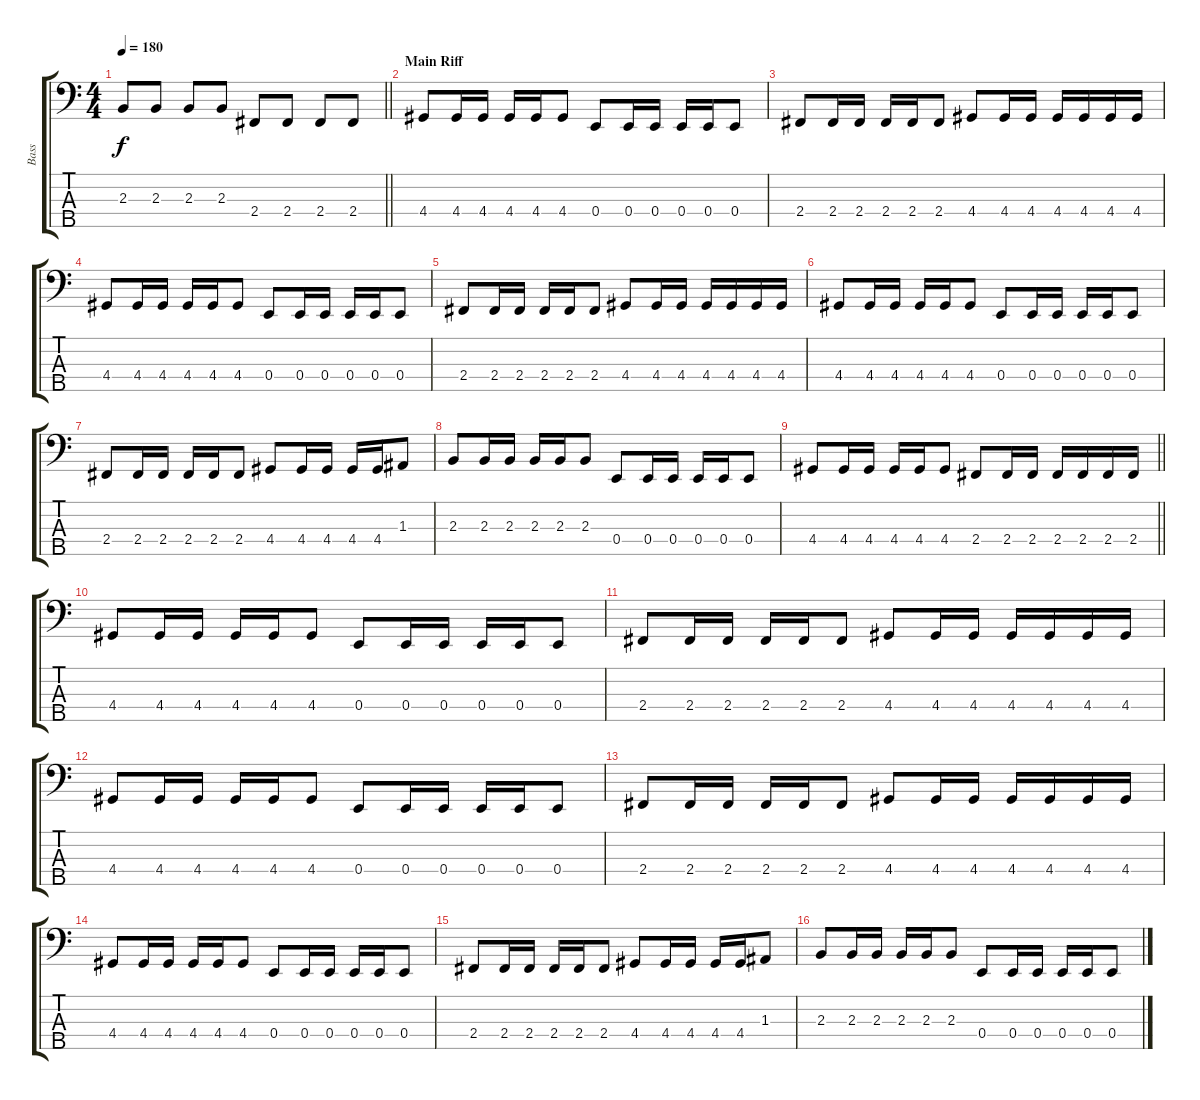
\track ("Bass" "Bass") {instrument electricbasspick}
\staff {score tabs}
\tuning (G2 D2 A1 E1 B0) {hide}
\ts (4 4)
\tempo 180
\clef f4
\barLineRight lightlight
\ks c
2.3.8{dy f} 2.3.8 2.3.8 2.3.8 2.4.8 2.4.8 2.4.8 2.4.8 |
\section ("" "Main Riff")
4.4.8 4.4.16 4.4.16 4.4.16 4.4.16 4.4.8 0.4.8 0.4.16 0.4.16 0.4.16 0.4.16 0.4.8 |
2.4.8 2.4.16 2.4.16 2.4.16 2.4.16 2.4.8 4.4.8 4.4.16 4.4.16 4.4.16 4.4.16 4.4.16 4.4.16 |
4.4.8 4.4.16 4.4.16 4.4.16 4.4.16 4.4.8 0.4.8 0.4.16 0.4.16 0.4.16 0.4.16 0.4.8 |
2.4.8 2.4.16 2.4.16 2.4.16 2.4.16 2.4.8 4.4.8 4.4.16 4.4.16 4.4.16 4.4.16 4.4.16 4.4.16 |
4.4.8 4.4.16 4.4.16 4.4.16 4.4.16 4.4.8 0.4.8 0.4.16 0.4.16 0.4.16 0.4.16 0.4.8 |
2.4.8 2.4.16 2.4.16 2.4.16 2.4.16 2.4.8 4.4.8 4.4.16 4.4.16 4.4.16 4.4.16 1.3.8 |
2.3.8 2.3.16 2.3.16 2.3.16 2.3.16 2.3.8 0.4.8 0.4.16 0.4.16 0.4.16 0.4.16 0.4.8 |
\barLineRight lightlight
4.4.8 4.4.16 4.4.16 4.4.16 4.4.16 4.4.8 2.4.8 2.4.16 2.4.16 2.4.16 2.4.16 2.4.16 2.4.16 |
\section ("" "")
4.4.8 4.4.16 4.4.16 4.4.16 4.4.16 4.4.8 0.4.8 0.4.16 0.4.16 0.4.16 0.4.16 0.4.8 |
2.4.8 2.4.16 2.4.16 2.4.16 2.4.16 2.4.8 4.4.8 4.4.16 4.4.16 4.4.16 4.4.16 4.4.16 4.4.16 |
4.4.8 4.4.16 4.4.16 4.4.16 4.4.16 4.4.8 0.4.8 0.4.16 0.4.16 0.4.16 0.4.16 0.4.8 |
2.4.8 2.4.16 2.4.16 2.4.16 2.4.16 2.4.8 4.4.8 4.4.16 4.4.16 4.4.16 4.4.16 4.4.16 4.4.16 |
4.4.8 4.4.16 4.4.16 4.4.16 4.4.16 4.4.8 0.4.8 0.4.16 0.4.16 0.4.16 0.4.16 0.4.8 |
2.4.8 2.4.16 2.4.16 2.4.16 2.4.16 2.4.8 4.4.8 4.4.16 4.4.16 4.4.16 4.4.16 1.3.8 |
2.3.8 2.3.16 2.3.16 2.3.16 2.3.16 2.3.8 0.4.8 0.4.16 0.4.16 0.4.16 0.4.16 0.4.8
